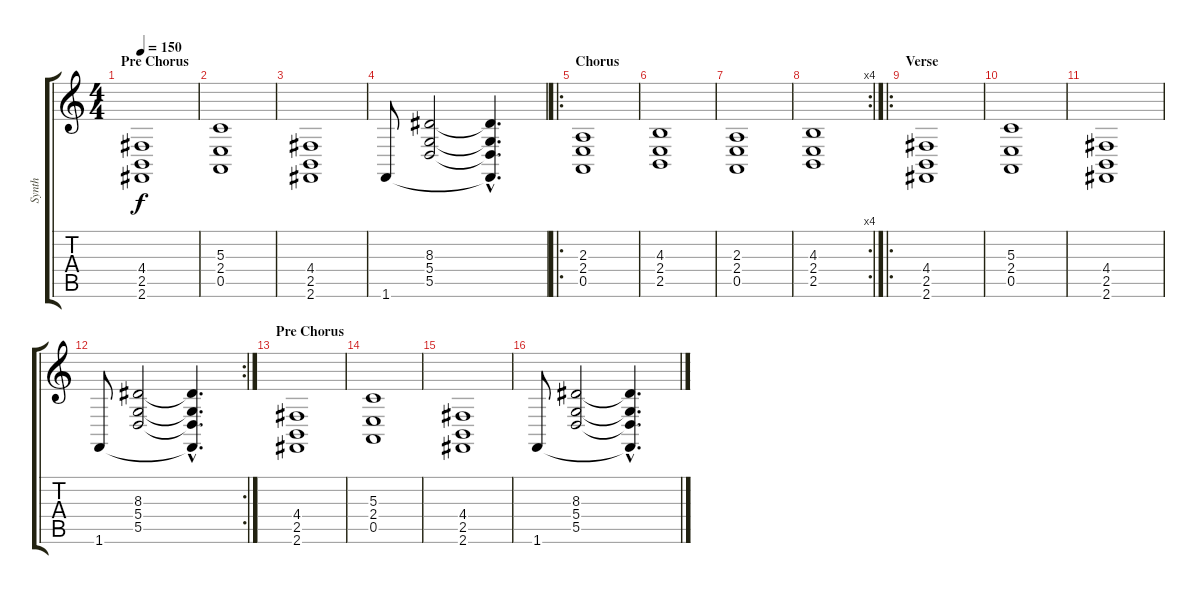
\track ("Synth" "Synth") {instrument synthstrings1}
\staff {score tabs}
\tuning (E4 B3 G3 D3 A2 E2) {hide}
\ts (4 4)
\section ("" "Pre Chorus")
\tempo 150
\clef g2
\ks c
(4.4 2.5 2.6).1{dy f} |
(5.3 2.4 0.5).1 |
(4.4 2.5 2.6).1 |
1.6.8 (8.3 5.4 5.5).2 (8.3{hac t} 5.4{hac t} 5.5{hac t} 1.6{hac t}).4{d} |
\ro
\section ("" "Chorus")
(2.3 2.4 0.5).1 |
(4.3 2.4 2.5).1 |
(2.3 2.4 0.5).1 |
\rc 4
(4.3 2.4 2.5).1 |
\ro
\section ("" "Verse")
(4.4 2.5 2.6).1 |
(5.3 2.4 0.5).1 |
(4.4 2.5 2.6).1 |
\rc 2
1.6.8 (8.3 5.4 5.5).2 (8.3{hac t} 5.4{hac t} 5.5{hac t} 1.6{hac t}).4{d} |
\section ("" "Pre Chorus")
(4.4 2.5 2.6).1 |
(5.3 2.4 0.5).1 |
(4.4 2.5 2.6).1 |
1.6.8 (8.3 5.4 5.5).2 (8.3{hac t} 5.4{hac t} 5.5{hac t} 1.6{hac t}).4{d}
